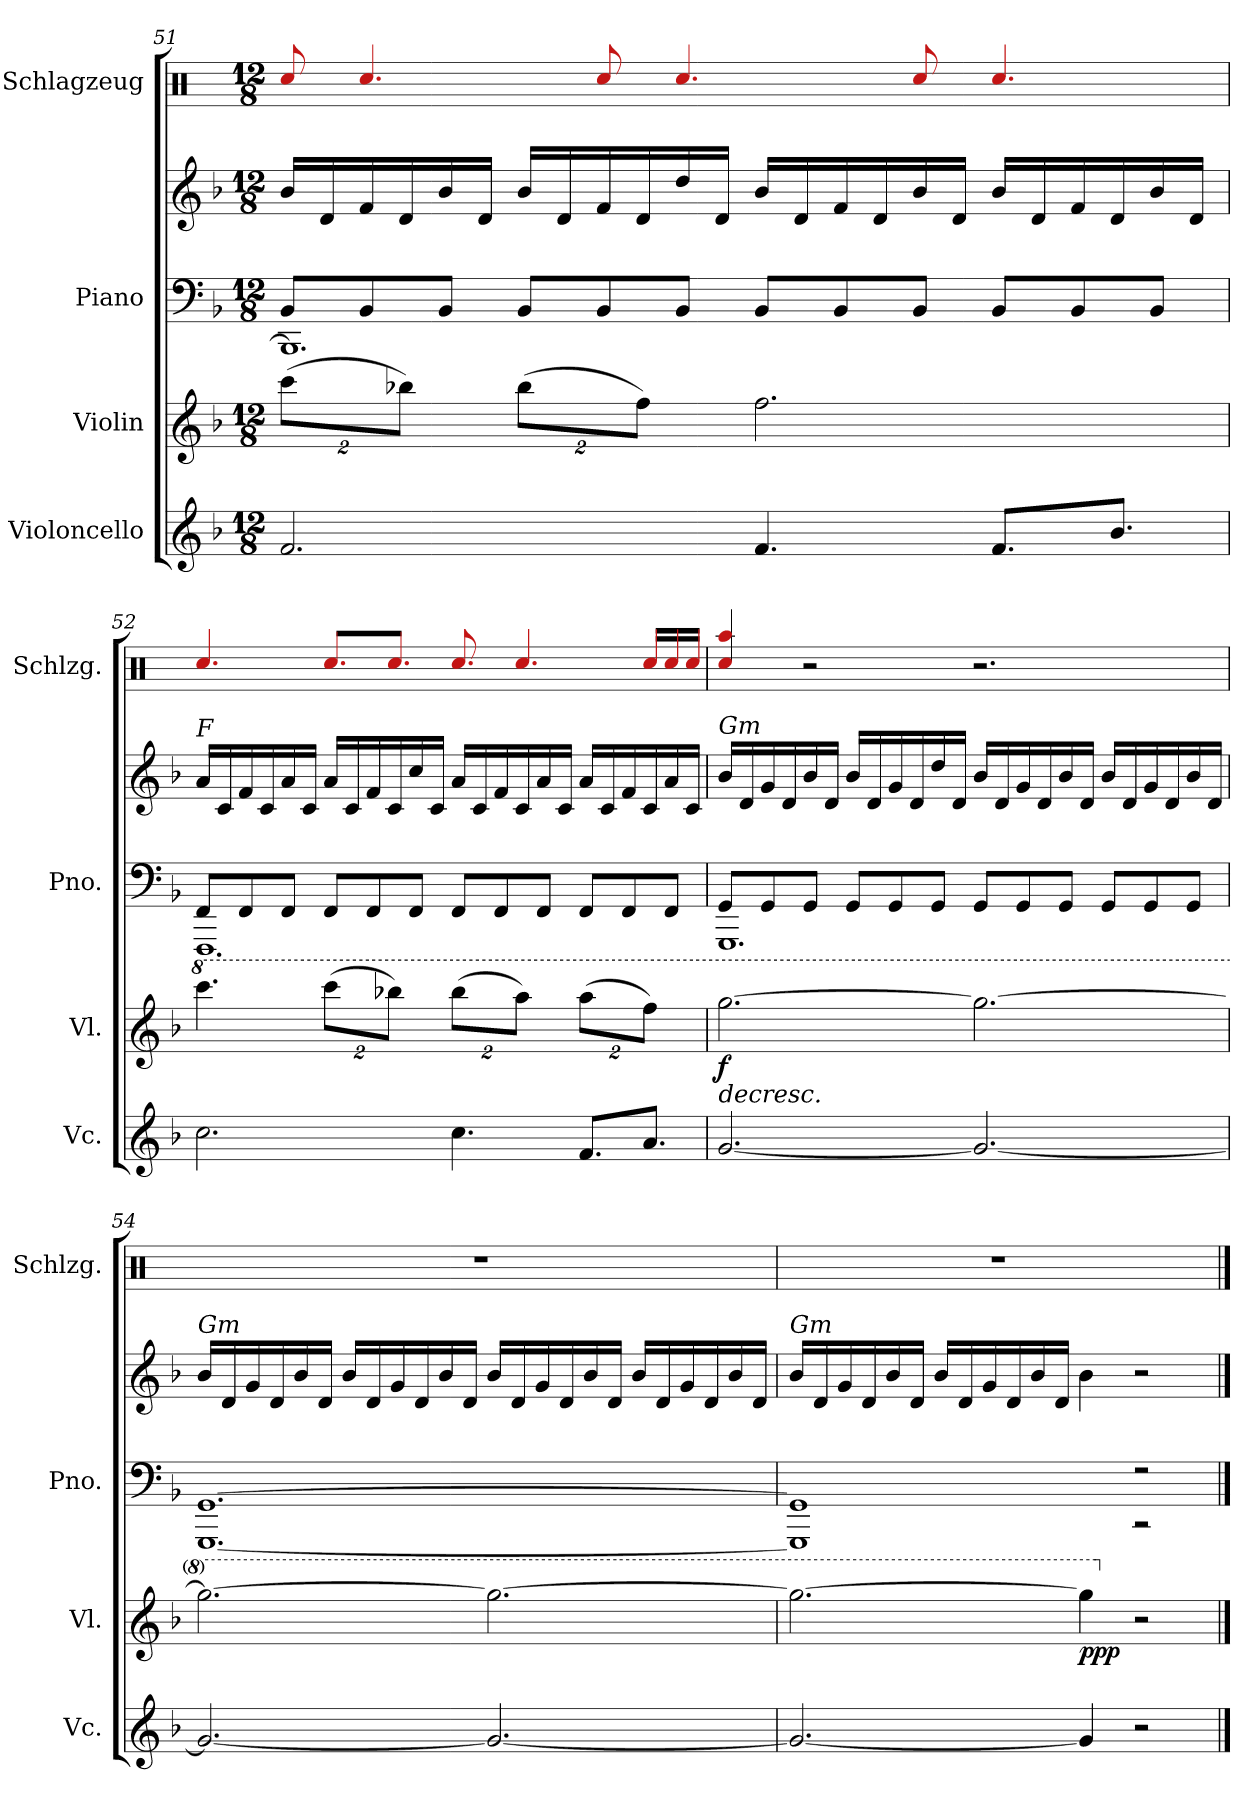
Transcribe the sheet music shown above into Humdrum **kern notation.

**kern	**kern	**dynam	**kern	**kern	**kern
*part4	*part3	*part3	*part2	*part2	*part1
*staff5	*staff4	*staff4	*staff3	*staff2	*staff1
*I"Violoncello	*I"Violin	*	*I"Piano	*	*I"Schlagzeug
*I'Vc.	*I'Vl.	*	*I'Pno.	*	*I'Schlzg.
*clefG2	*clefG2	*	*clefF4	*clefG2	*clefX
*k[b-]	*k[b-]	*	*k[b-]	*k[b-]	*k[]
*M12/8	*M12/8	*	*M12/8	*M12/8	*M12/8
*	*Xbrackettup	*	*	*	*
=51	=51	=51	=51	=51	=51
*	*	*	*^	*	*
2.f/	(>16%3ccc\L	.	8BB-/L	1.BBB-]	16b-/LL	8cc/
.	.	.	.	.	16d/	.
.	.	.	8BB-/	.	16f/	4.cc/
.	16%3bb-X\J)	.	.	.	16d/	.
.	.	.	8BB-/J	.	16b-/	.
.	.	.	.	.	16d/JJ	.
.	(>16%3bb-\L	.	8BB-/L	.	16b-/LL	.
.	.	.	.	.	16d/	.
.	.	.	8BB-/	.	16f/	8cc/
.	16%3ff\J)	.	.	.	16d/	.
.	.	.	8BB-/J	.	16dd/	4.cc/
.	.	.	.	.	16d/JJ	.
4.f/	2.ff\	.	8BB-/L	.	16b-/LL	.
.	.	.	.	.	16d/	.
.	.	.	8BB-/	.	16f/	.
.	.	.	.	.	16d/	.
.	.	.	8BB-/J	.	16b-/	8cc/
.	.	.	.	.	16d/JJ	.
8.f/L	.	.	8BB-/L	.	16b-/LL	4.cc/
.	.	.	.	.	16d/	.
.	.	.	8BB-/	.	16f/	.
8.b-/J	.	.	.	.	16d/	.
.	.	.	8BB-/J	.	16b-/	.
.	.	.	.	.	16d/JJ	.
!!LO:LB:g=z
=52	=52	=52	=52	=52	=52	=52
*	*8va	*	*	*	*	*
!	!	!	!	!	!LO:TX:a:i:t=F	!
2.cc\	4.cccc\	.	8FF/L	1.FFF	16a/LL	4.cc/
.	.	.	.	.	16c/	.
.	.	.	8FF/	.	16f/	.
.	.	.	.	.	16c/	.
.	.	.	8FF/J	.	16a/	.
.	.	.	.	.	16c/JJ	.
.	(>16%3cccc\L	.	8FF/L	.	16a/LL	8.cc/L
.	.	.	.	.	16c/	.
.	.	.	8FF/	.	16f/	.
.	16%3bbb-X\J)	.	.	.	16c/	8.cc/J
.	.	.	8FF/J	.	16cc/	.
.	.	.	.	.	16c/JJ	.
4.cc\	(>16%3bbb-\L	.	8FF/L	.	16a/LL	8.cc/
.	.	.	.	.	16c/	.
.	.	.	8FF/	.	16f/	.
.	16%3aaa\J)	.	.	.	16c/	4.cc/
.	.	.	8FF/J	.	16a/	.
.	.	.	.	.	16c/JJ	.
8.f/L	(>16%3aaa\L	.	8FF/L	.	16a/LL	.
.	.	.	.	.	16c/	.
.	.	.	8FF/	.	16f/	.
8.a/J	16%3fff\J)	.	.	.	16c/	16cc/LL
.	.	.	8FF/J	.	16a/	16cc/
.	.	.	.	.	16c/JJ	16cc/JJ
=53	=53	=53	=53	=53	=53	=53
!	!	!	!	!	!LO:TX:a:i:t=Gm	!
!	!	!LO:HP:b	!	!	!	!
!	!	!LO:DY:n=1:b	!	!	!	!
[2.g/	[2.ggg\	> f	8GG/L	1.GGG	16b-/LL	4cc/ 4aa/
.	.	.	.	.	16d/	.
.	.	.	8GG/	.	16g/	.
.	.	.	.	.	16d/	.
.	.	.	8GG/J	.	16b-/	2r
.	.	.	.	.	16d/JJ	.
.	.	.	8GG/L	.	16b-/LL	.
.	.	.	.	.	16d/	.
.	.	.	8GG/	.	16g/	.
.	.	.	.	.	16d/	.
.	.	.	8GG/J	.	16dd/	.
.	.	.	.	.	16d/JJ	.
2.g/_	2.ggg\_	.	8GG/L	.	16b-/LL	2.r
.	.	.	.	.	16d/	.
.	.	.	8GG/	.	16g/	.
.	.	.	.	.	16d/	.
.	.	.	8GG/J	.	16b-/	.
.	.	.	.	.	16d/JJ	.
.	.	.	8GG/L	.	16b-/LL	.
.	.	.	.	.	16d/	.
.	.	.	8GG/	.	16g/	.
.	.	.	.	.	16d/	.
.	.	.	8GG/J	.	16b-/	.
.	.	.	.	.	16d/JJ	.
!!LO:LB:g=z
=54	=54	=54	=54	=54	=54	=54
!	!	!	!	!	!LO:TX:a:i:t=Gm	!
2.g/_	2.ggg\_	.	[1.GG	[1.GGG	16b-/LL	1.r
.	.	.	.	.	16d/	.
.	.	.	.	.	16g/	.
.	.	.	.	.	16d/	.
.	.	.	.	.	16b-/	.
.	.	.	.	.	16d/JJ	.
.	.	.	.	.	16b-/LL	.
.	.	.	.	.	16d/	.
.	.	.	.	.	16g/	.
.	.	.	.	.	16d/	.
.	.	.	.	.	16b-/	.
.	.	.	.	.	16d/JJ	.
2.g/_	2.ggg\_	.	.	.	16b-/LL	.
.	.	.	.	.	16d/	.
.	.	.	.	.	16g/	.
.	.	.	.	.	16d/	.
.	.	.	.	.	16b-/	.
.	.	.	.	.	16d/JJ	.
.	.	.	.	.	16b-/LL	.
.	.	.	.	.	16d/	.
.	.	.	.	.	16g/	.
.	.	.	.	.	16d/	.
.	.	.	.	.	16b-/	.
.	.	.	.	.	16d/JJ	.
=55	=55	=55	=55	=55	=55	=55
!	!	!	!	!	!LO:TX:a:i:t=Gm	!
2.g/_	2.ggg\_	.	1GG]	1GGG]	16b-/LL	1.r
.	.	.	.	.	16d/	.
.	.	.	.	.	16g/	.
.	.	.	.	.	16d/	.
.	.	.	.	.	16b-/	.
.	.	.	.	.	16d/JJ	.
.	.	.	.	.	16b-/LL	.
.	.	.	.	.	16d/	.
.	.	.	.	.	16g/	.
.	.	.	.	.	16d/	.
.	.	.	.	.	16b-/	.
.	.	.	.	.	16d/JJ	.
!	!	!LO:DY:b	!	!	!	!
4g/]	4ggg\]	ppp	.	.	4b-\	.
*	*X8va	*	*	*	*	*
2r	2r	]	2r	2r	2r	.
*	*	*	*v	*v	*	*
==	==	==	==	==	==
*-	*-	*-	*-	*-	*-
